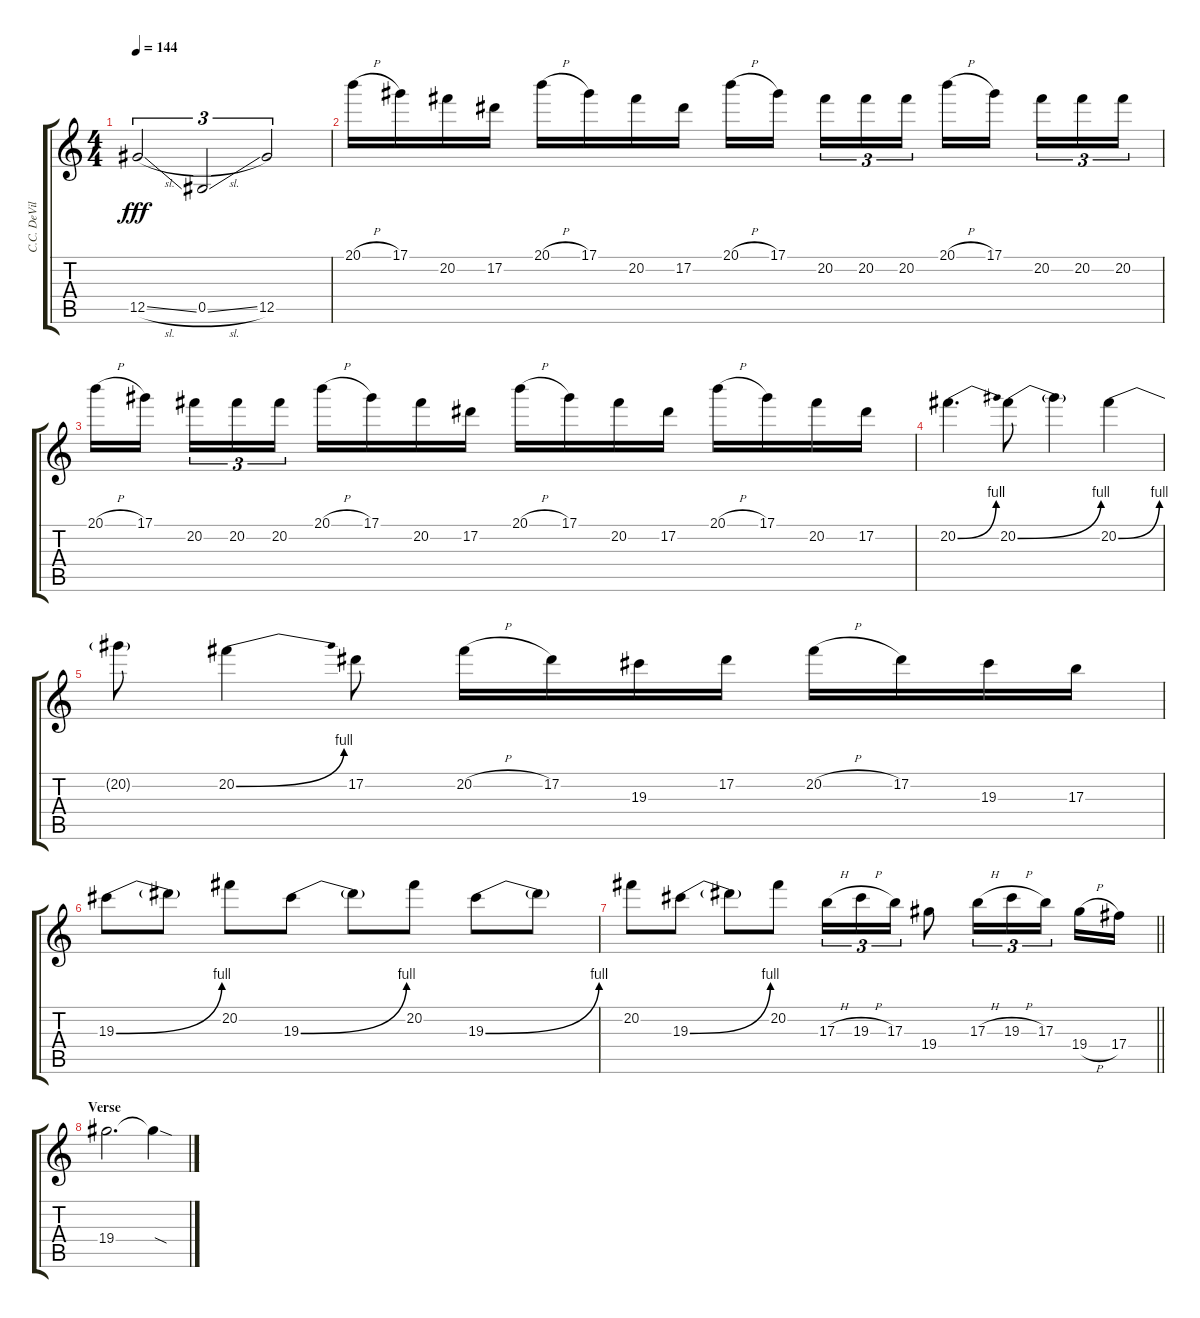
\track ("C.C. DeVille - Lead Guitar" "C.C. DeVil") {instrument distortionguitar}
\staff {score tabs}
\tuning (Eb4 Bb3 Gb3 Db3 Ab2 Eb2) {hide}
\ts (4 4)
\tempo 144
\clef g2
\ks c
12.5{sl}.2{tu (3 2) dy fff} 0.5{sl}.2{tu (3 2)} 12.5.2{tu (3 2)} |
20.1{h}.16 17.1.16 20.2.16 17.2.16 20.1{h}.16 17.1.16 20.2.16 17.2.16 20.1{h}.16 17.1.16{beam splitsecondary} 20.2.16{tu (3 2)} 20.2.16{tu (3 2)} 20.2.16{tu (3 2)} 20.1{h}.16 17.1.16{beam splitsecondary} 20.2.16{tu (3 2)} 20.2.16{tu (3 2)} 20.2.16{tu (3 2)} |
20.1{h}.16 17.1.16{beam splitsecondary} 20.2.16{tu (3 2)} 20.2.16{tu (3 2)} 20.2.16{tu (3 2)} 20.1{h}.16 17.1.16 20.2.16 17.2.16 20.1{h}.16 17.1.16 20.2.16 17.2.16 20.1{h}.16 17.1.16 20.2.16 17.2.16 |
20.2{be (bend 0 0 60 4)}.4{d} 20.2{be (bend 0 0 60 4)}.8 20.2{t}.4 20.2{be (bend 0 0 60 4)}.4 |
20.2{t}.8 20.2{be (bend 0 0 60 4)}.4 17.2.8 20.2{h}.16 17.2.16 19.3.16 17.2.16 20.2{h}.16 17.2.16 19.3.16 17.3.16 |
19.3{be (bend 0 0 60 4)}.8 19.3{t}.8 20.2.8 19.3{be (bend 0 0 60 4)}.8 19.3{t}.8 20.2.8 19.3{be (bend 0 0 60 4)}.8 19.3{t}.8 |
\barLineRight lightlight
20.2.8 19.3{be (bend 0 0 60 4)}.8 19.3{t}.8 20.2.8 17.3{h}.16{tu (3 2)} 19.3{h}.16{tu (3 2)} 17.3.16{tu (3 2)} 19.4.8 17.3{h}.16{tu (3 2)} 19.3{h}.16{tu (3 2)} 17.3.16{tu (3 2) beam splitsecondary} 19.4{h}.16 17.4.16 |
\section ("" "Verse")
19.4.2{d} 19.4{sod t}.4
